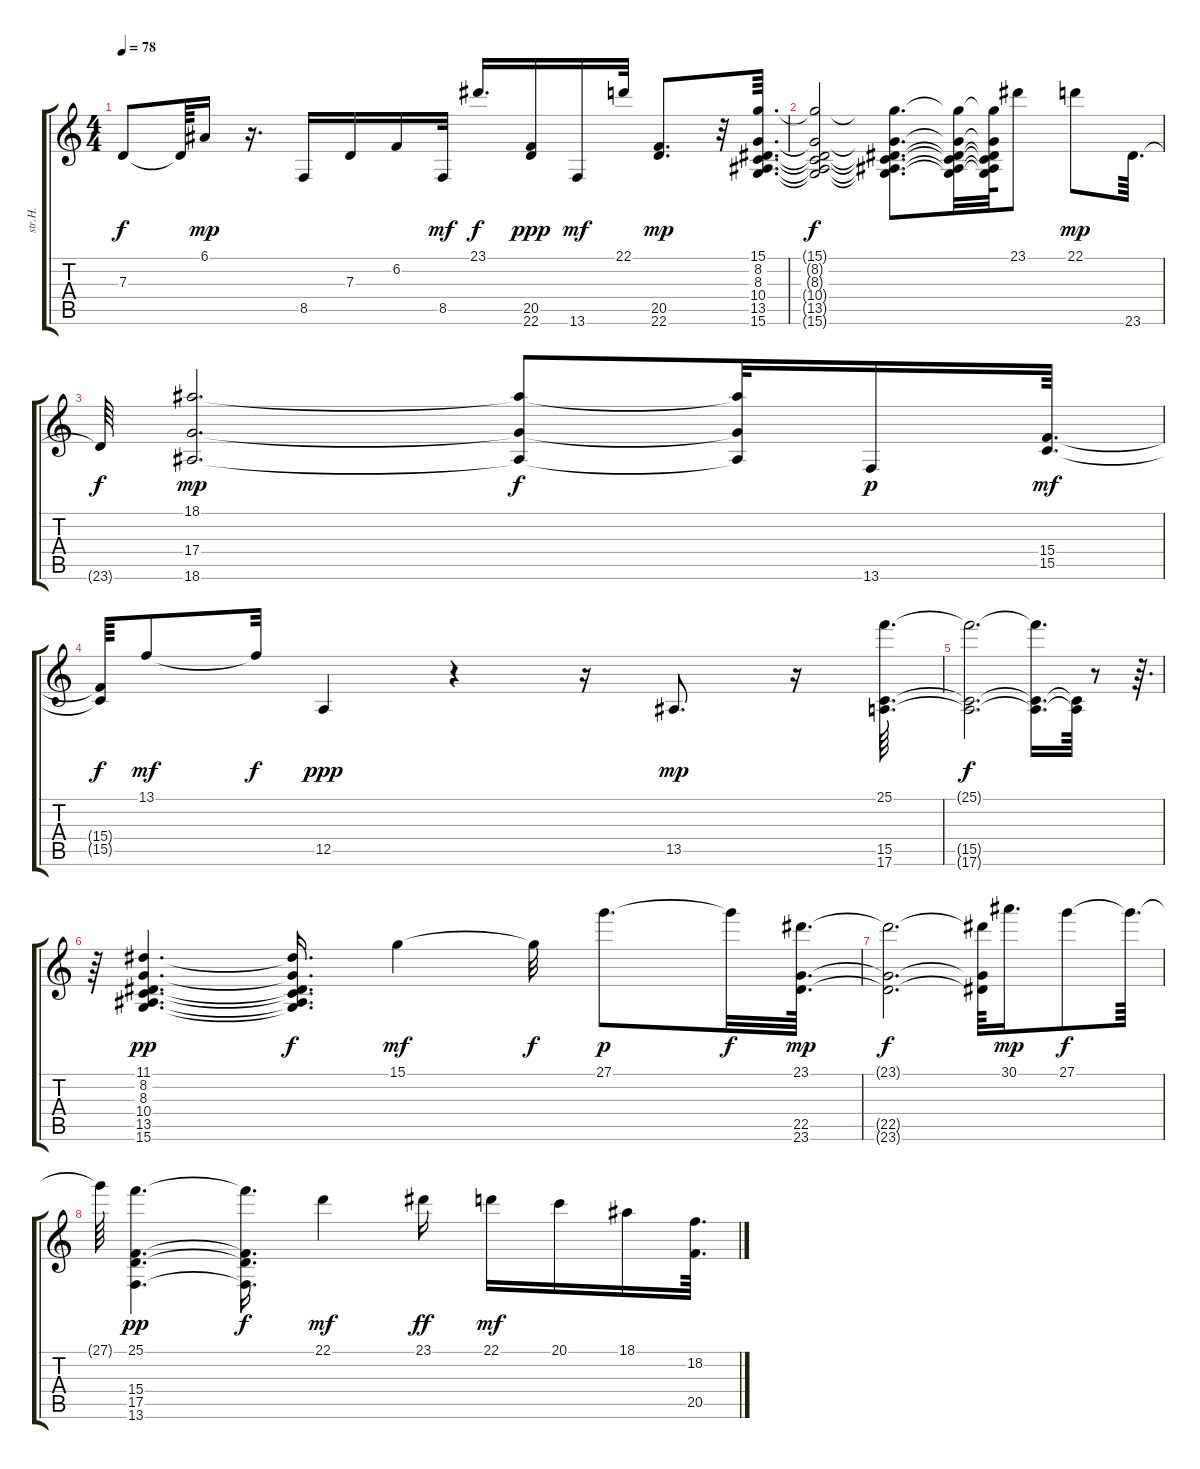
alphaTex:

\track ("str.H." "str.H.") {instrument stringensemble2}
\staff {score tabs}
\tuning (E4 B3 G3 D3 A2 E2) {hide}
\ts (4 4)
\tempo 78
\clef g2
\ks c
7.3{t}.8{dy f} 7.3{t}.64 6.1.16{dy mp} r.16{d} 8.5.16 7.3.16 6.2.16 8.5.32{dy mf} 23.1.16{d dy f} (20.5 22.6).16{dy ppp} 13.6.16{dy mf} 22.1.32 (20.5 22.6).8{d dy mp} r.32 (15.1 8.2 8.3 10.4 13.5 15.6).64{d} |
(15.1{t} 8.2{t} 8.3{t} 10.4{t} 13.5{t} 15.6{t}).2{dy f} (15.1{t} 8.2{t} 8.3{t} 10.4{t} 13.5{t} 15.6{t}).8{d} (15.1{t} 8.2{t} 8.3{t} 10.4{t} 13.5{t} 15.6{t}).32 (15.1{t} 8.2{t} 8.3{t} 10.4{t} 13.5{t} 15.6{t}).64 23.1.8 22.1.8{dy mp} 23.6.64{d} |
23.6{t}.64{dy f} (18.1 17.4 18.6).2{d dy mp} (18.1{t} 17.4{t} 18.6{t}).8{dy f} (18.1{t} 17.4{t} 18.6{t}).32 13.6.16{dy p} (15.4 15.5).64{d dy mf} |
(15.4{t} 15.5{t}).64{dy f} 13.1.8{dy mf} 13.1{t}.32{dy f} 12.5.4{dy ppp} r.4 r.16 13.5.8{d dy mp} r.16 (25.1 15.5 17.6).64{d} |
(25.1{t} 15.5{t} 17.6{t}).2{d dy f} (25.1{t} 15.5{t} 17.6{t}).16{d} (15.5{t} 17.6{t}).64 r.8 r.64{d} |
r.64 (11.1 8.2 8.3 10.4 13.5 15.6).4{d dy pp} (11.1{t} 8.2{t} 8.3{t} 10.4{t} 13.5{t} 15.6{t}).16{d dy f} 15.1.4{dy mf} 15.1{t}.32{dy f} 27.1.8{d dy p} 27.1{t}.32{dy f} (23.1 22.5 23.6).64{d dy mp} |
(23.1{t} 22.5{t} 23.6{t}).2{d dy f} (23.1{t} 22.5{t} 23.6{t}).64 30.1.16{d dy mp} 27.1.8{dy f} 27.1{t}.64{d} |
27.1{t}.64 (25.1 15.4 17.5 13.6).4{d dy pp} (25.1{t} 15.4{t} 17.5{t} 13.6{t}).16{d dy f} 22.1.4{dy mf} 23.1.16{dy ff} 22.1.16{dy mf} 20.1.16 18.1.16 (18.2 20.5).64{d}
